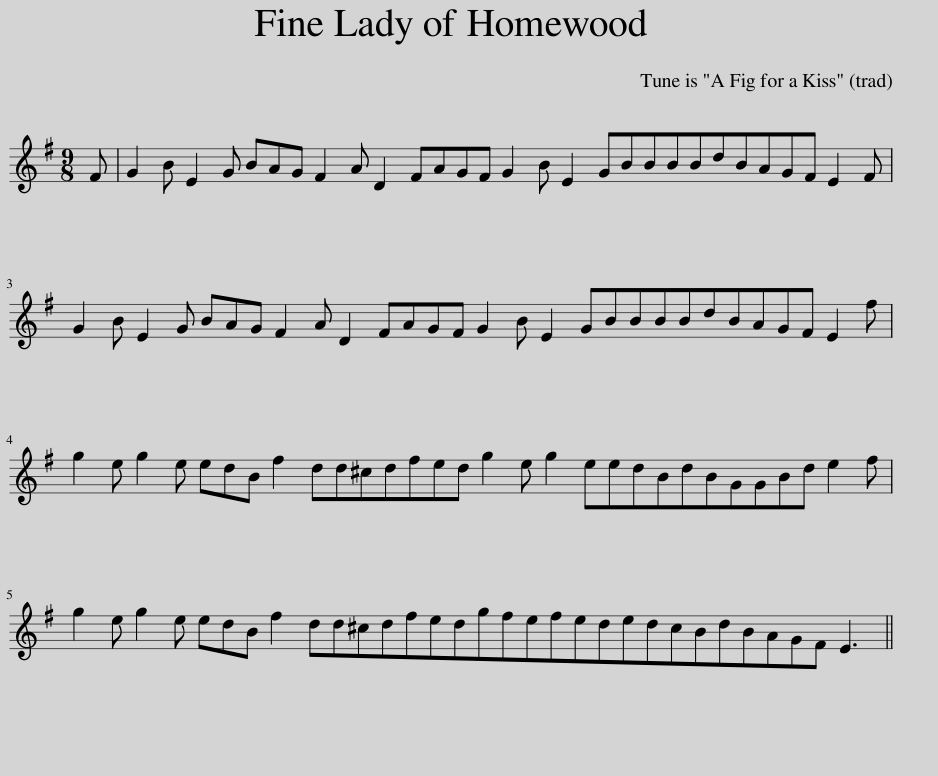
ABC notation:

X:1
L:1/8
M:9/8
I:linebreak $
K:Emin
V:1 treble
V:1
 F | G2 B E2 G BAG F2 A D2 FAGF G2 B E2 GBBBBdBAGF E2 F |$ G2 B E2 G BAG F2 A D2 FAGF G2 B E2 GBBBBdBAGF E2 f |$ g2 e g2 e edB f2 dd^cdfed g2 e g2 eedBdBGGBd e2 f |$ g2 e g2 e edB f2 dd^cdfedgfefededcBdBAGF E3 || %5
